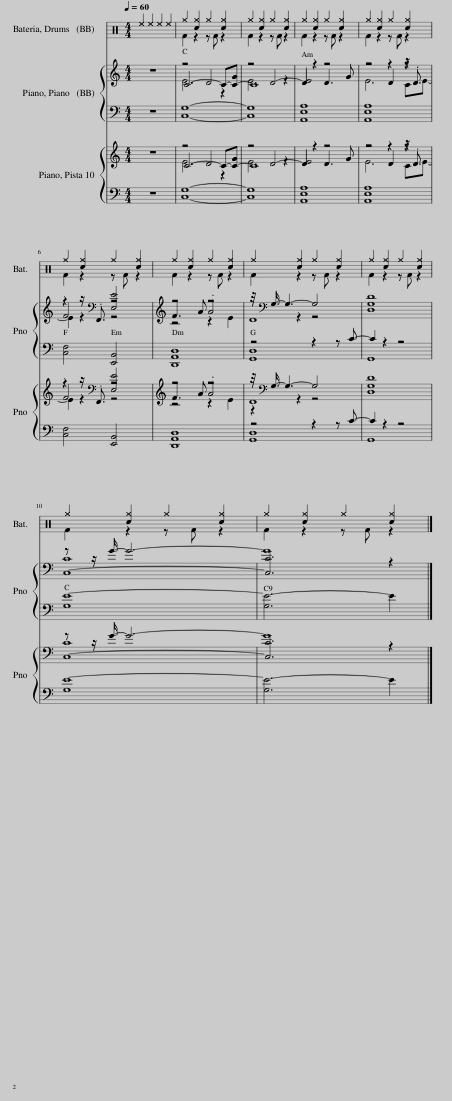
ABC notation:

X:1
%%score ( 1 2 ) { ( 3 5 6 ) | ( 4 7 8 ) } { ( 9 11 12 ) | ( 10 13 14 ) }
L:1/8
Q:1/4=60
M:4/4
I:linebreak $
K:C
V:1 perc
K:none
V:2 perc
K:none
V:3 treble
V:5 treble
V:6 treble
V:4 bass
V:7 bass
V:8 bass
V:9 treble
V:11 treble
V:12 treble
V:10 bass
V:13 bass
V:14 bass
V:1
 ^e2 ^e2 ^e2 ^e2 | ^g2 [c^g]2 ^g2 [c^g]2 | ^g2 [c^g]2 ^g2 [c^g]2 | ^g2 [c^g]2 ^g2 [c^g]2 | ^g2 [c^g]2 ^g2 [c^g]2 |$ %5
 ^g2 [c^g]2 ^g2 [c^g]2 | ^g2 [c^g]2 ^g2 [c^g]2 | ^g2 [c^g]2 ^g2 [c^g]2 | ^g2 [c^g]2 ^g2 [c^g]2 |$ ^g2 [c^g]2 ^g2 [c^g]2 | %10
 ^g2 [c^g]2 ^g2 [c^g]2 |] %11
V:2
 x8 | F2 z2 z F z2 | F2 z2 z F z2 | F2 z2 z F z2 | F2 z2 z F z2 |$ %5
 F2 z2 z F z2 | F2 z2 z F z2 | F2 z2 z F z2 | F2 z2 z F z2 |$ F2 z2 z F z2 | %10
 F2 z2 z F z2 |] %11
V:3
 z8 | C6- C-[C-G] | C8 | E4 D3 G | z4 z2 z/ .D3/2 |$ %5
 F4[K:bass] z4 | z4 .A4 | D8[K:bass] | [D,G,D]8 |$ z z/ G/- G6- | %10
 G8 |] %11
V:4
 z8 | [C,G,]8- | [C,G,]8 | [A,,E,A,]8 | [A,,E,A,]8 |$ %5
 [C,F,]4 [E,,B,,]4 | [D,,A,,D,]8 | z4 z2 z C- | C2 z2 z4 |$ E8- | %10
 [G,E-]6 E2 |] %11
V:5
 x8 | E6 z2 | E6 z2 | x8 | E6 CE- |$ %5
 E2 z2[K:bass] z4 | z4 z2 E2 | x/4[K:bass] x7/4 z2 z4 | x8 |$ C8 | %10
 x8 |] %11
V:6
 x8 | z4 D4 | z4 D4- | D2 z2 z4 | z4 D2 z2 |$ %5
 z2 z/[K:bass] .F,,3/2 [E,E]4 | F3 A z4 | z/4[K:bass] G,3/4- G,3- G,4 | x8 |$ C,8- | %10
 [C,C]6 z2 |] %11
V:7
 x8 | x8 | x8 | x8 | x8 |$ %5
 x8 | x8 | [G,,D,]8 | x8 |$ G,8 | %10
 x8 |] %11
V:8
 x8 | x8 | x8 | x8 | x8 |$ %5
 x8 | x8 | x8 | G,,8 |$ x8 | %10
 x8 |] %11
V:9
 z8 | C6- C-[C-G] | C8 | E4 D3 G | z4 z2 z/ .D3/2 |$ %5
 F4[K:bass] z4 | z4 .A4 | D8[K:bass] | [D,G,D]8 |$ z z/ G/- G6- | %10
 G8 |] %11
V:10
 z8 | [C,G,]8- | [C,G,]8 | [A,,E,A,]8 | [A,,E,A,]8 |$ %5
 [C,F,]4 [E,,B,,]4 | [D,,A,,D,]8 | z4 z2 z C- | C2 z2 z4 |$ E8- | %10
 [G,E-]6 E2 |] %11
V:11
 x8 | E6 z2 | E6 z2 | x8 | E6 CE- |$ %5
 E2 z2[K:bass] z4 | z4 z2 E2 | z2[K:bass] z2 z4 | x8 |$ C8 | %10
 x8 |] %11
V:12
 x8 | z4 D4 | z4 D4- | D2 z2 z4 | z4 D2 z2 |$ %5
 z2 z/[K:bass] .F,,3/2 [E,E]4 | F3 A z4 | z/4[K:bass] G,3/4- G,3- G,4 | x8 |$ C,8- | %10
 [C,C]6 z2 |] %11
V:13
 x8 | x8 | x8 | x8 | x8 |$ %5
 x8 | x8 | [G,,D,]8 | x8 |$ G,8 | %10
 x8 |] %11
V:14
 x8 | x8 | x8 | x8 | x8 |$ %5
 x8 | x8 | x8 | G,,8 |$ x8 | %10
 x8 |] %11
